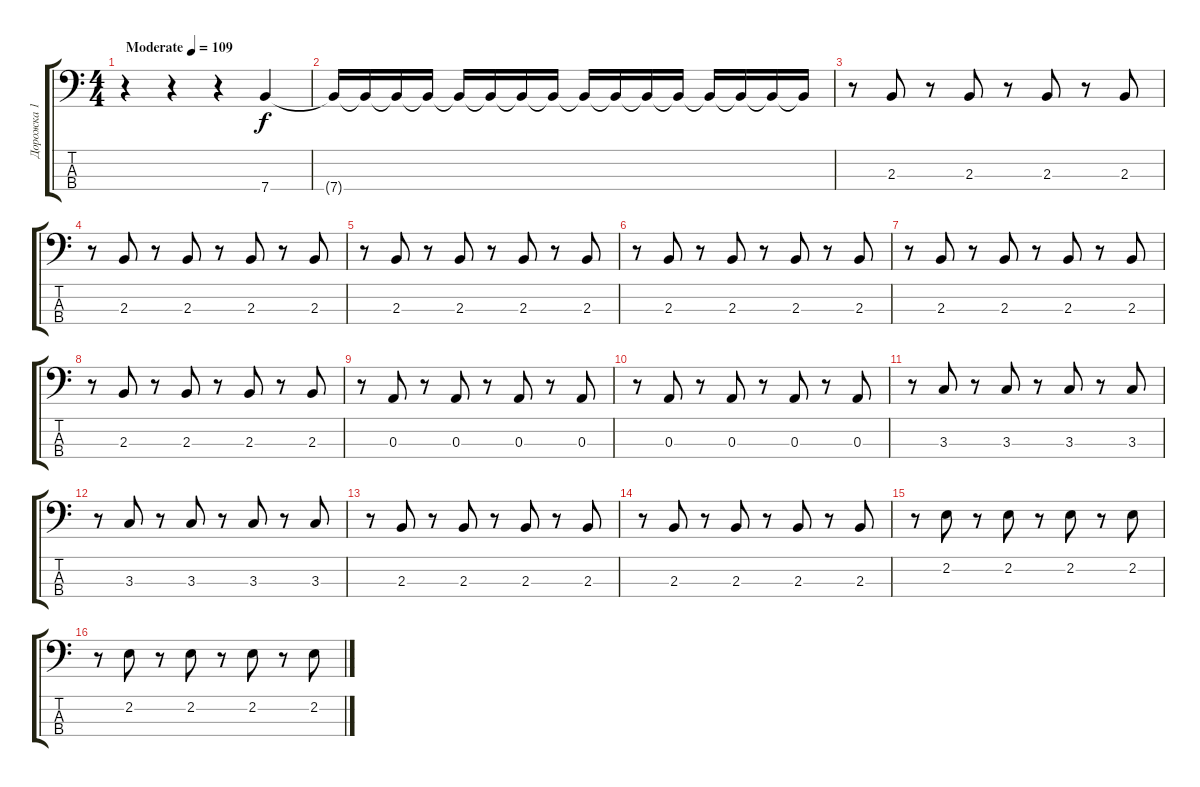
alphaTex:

\track ("Дорожка 1" "Дорожка 1") {instrument synthbass1}
\staff {score tabs}
\tuning (G2 D2 A1 E1) {hide}
\ts (4 4)
\tempo (109 "Moderate")
\clef f4
\ks c
r.4{dy f instrument synthbass1} r.4 r.4 7.4.4{instrument fx1rain} |
7.4{t}.16 7.4{t}.16 7.4{t}.16 7.4{t}.16 7.4{t}.16 7.4{t}.16 7.4{t}.16 7.4{t}.16 7.4{t}.16 7.4{t}.16 7.4{t}.16 7.4{t}.16 7.4{t}.16 7.4{t}.16 7.4{t}.16 7.4{t}.16 |
r.8 2.3.8{instrument synthbass1} r.8 2.3.8 r.8 2.3.8 r.8 2.3.8 |
r.8 2.3.8 r.8 2.3.8 r.8 2.3.8 r.8 2.3.8 |
r.8 2.3.8 r.8 2.3.8 r.8 2.3.8 r.8 2.3.8 |
r.8 2.3.8 r.8 2.3.8 r.8 2.3.8 r.8 2.3.8 |
r.8 2.3.8 r.8 2.3.8 r.8 2.3.8 r.8 2.3.8 |
r.8 2.3.8 r.8 2.3.8 r.8 2.3.8 r.8 2.3.8 |
r.8 0.3.8 r.8 0.3.8 r.8 0.3.8 r.8 0.3.8 |
r.8 0.3.8 r.8 0.3.8 r.8 0.3.8 r.8 0.3.8 |
r.8 3.3.8 r.8 3.3.8 r.8 3.3.8 r.8 3.3.8 |
r.8 3.3.8 r.8 3.3.8 r.8 3.3.8 r.8 3.3.8 |
r.8 2.3.8 r.8 2.3.8 r.8 2.3.8 r.8 2.3.8 |
r.8 2.3.8 r.8 2.3.8 r.8 2.3.8 r.8 2.3.8 |
r.8 2.2.8 r.8 2.2.8 r.8 2.2.8 r.8 2.2.8 |
r.8 2.2.8 r.8 2.2.8 r.8 2.2.8 r.8 2.2.8
